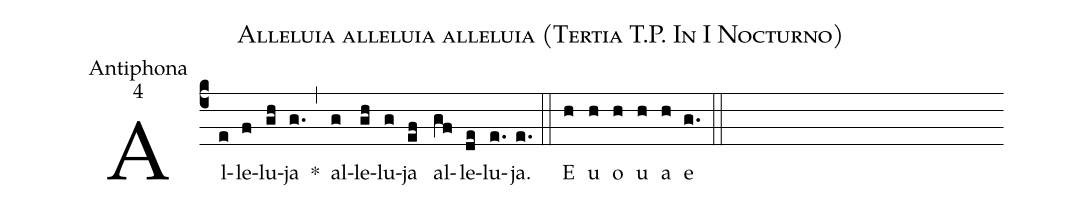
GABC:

name:Alleluia alleluia alleluia (Tertia T.P. In I Nocturno);
office-part:Antiphona;
mode:4;
%%
(c4) Al(e)le(f)lu(gh)ja(g.) *(,) al(g)le(gh)lu(g)ja(ef) al(gf)le(de)lu(e.)ja.(e.) (::) <eu>E(h) u(h) o(h) u(h) a(h) e</eu>(g.) (::)
